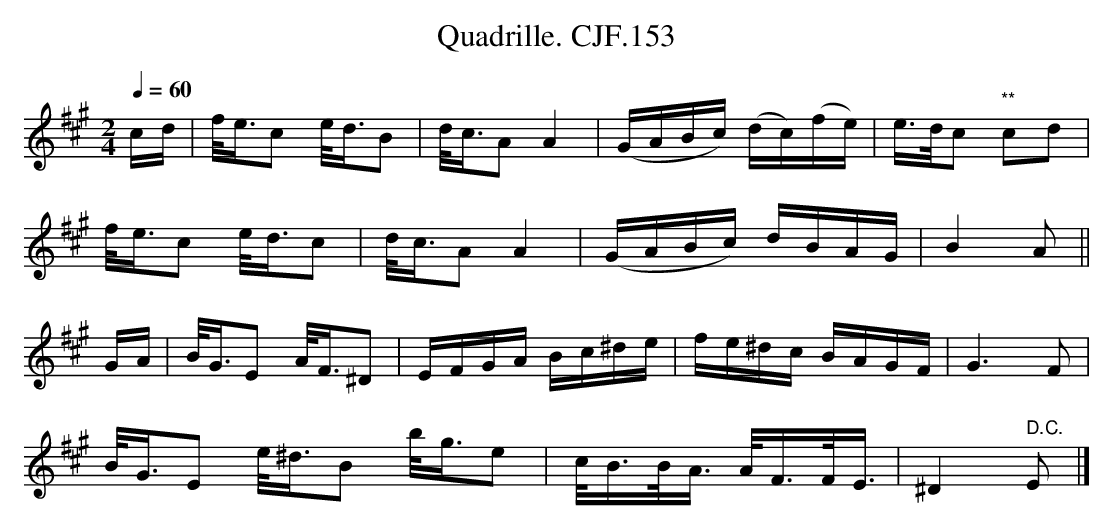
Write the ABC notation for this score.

X:1
T:Quadrille. CJF.153
M:2/4
L:1/16
Q:1/4=60
K:A
cd|f<ec2 e<dB2|d<cA2 A4|\
(GABc) (dc)(fe)|e>dc2 "**"c2d2|
f<ec2 e<dc2|d<cA2 A4|(GABc) dBAG|B4 A2h||
GA|B<GE2 A<F^D2|EFGA Bc^de|fe^dc BAGF|G6 F2|
B<GE2 e<^dB2 b<ge2|c<BB<A A<FF<E|^D4" D.C."E2|]
